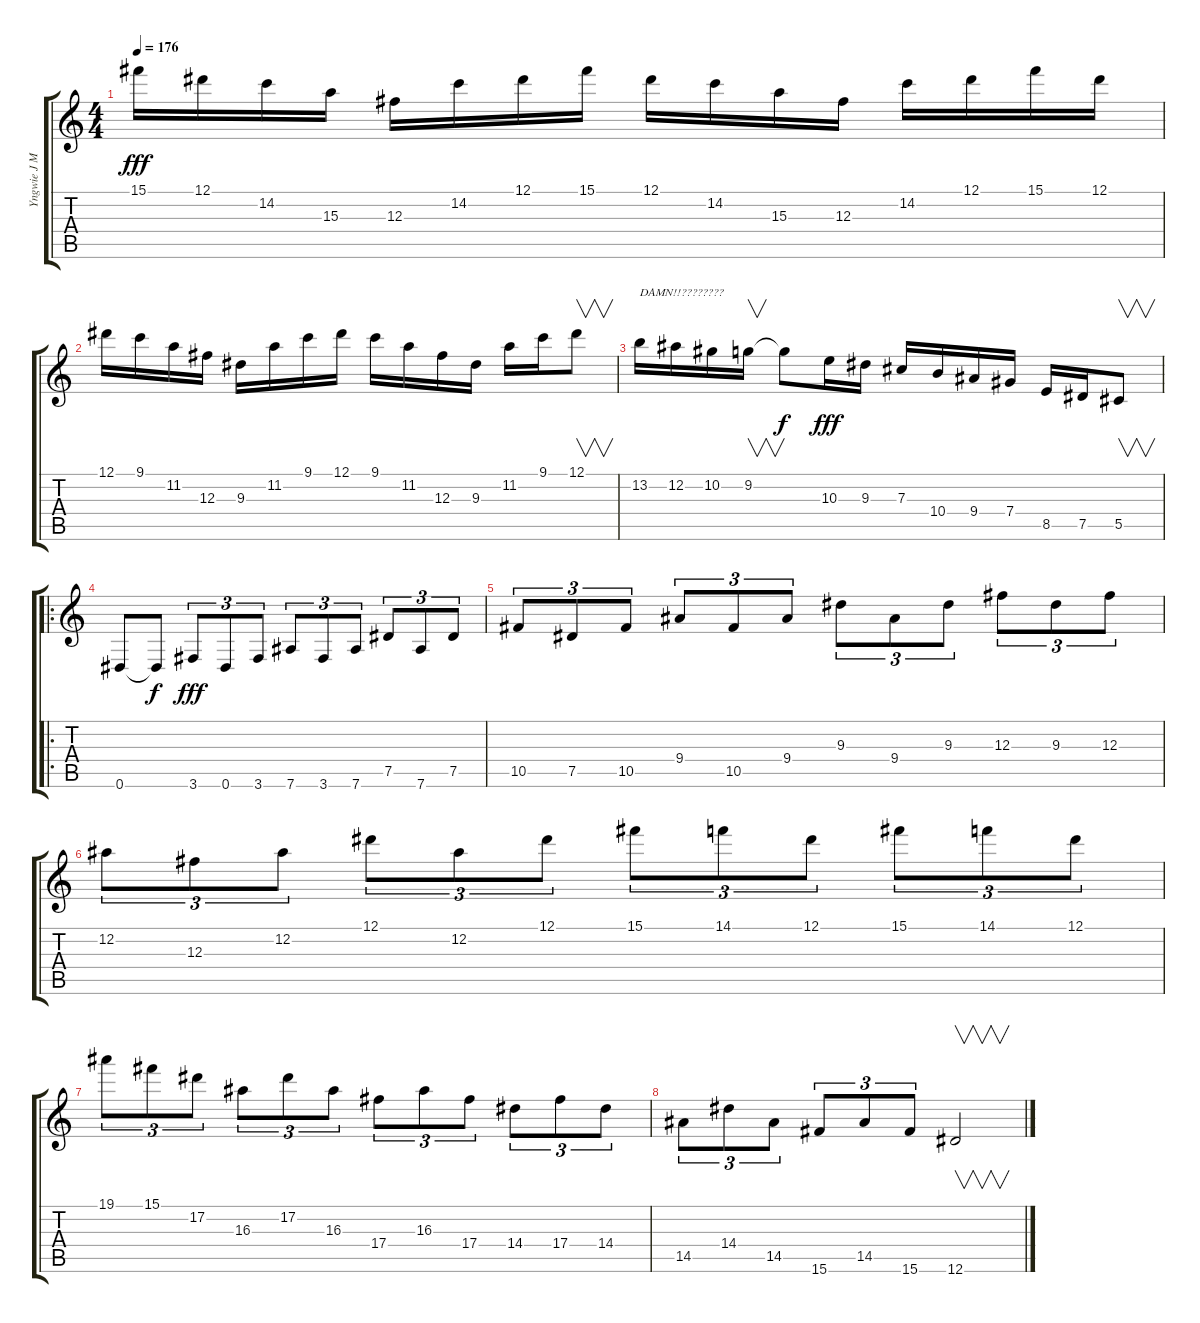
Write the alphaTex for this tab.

\track ("Yngwie J Malmsteen" "Yngwie J M") {instrument distortionguitar}
\staff {score tabs}
\tuning (Eb4 Bb3 Gb3 Db3 Ab2 Eb2) {hide}
\ts (4 4)
\tempo 176
\clef g2
\ks c
15.1.16{dy fff} 12.1.16 14.2.16 15.3.16 12.3.16 14.2.16 12.1.16 15.1.16 12.1.16 14.2.16 15.3.16 12.3.16 14.2.16 12.1.16 15.1.16 12.1.16 |
12.1.16 9.1.16 11.2.16 12.3.16 9.3.16 11.2.16 9.1.16 12.1.16 9.1.16 11.2.16 12.3.16 9.3.16 11.2.16 9.1.16 12.1.8{v} |
13.2.16{txt "DAMN!!????????"} 12.2.16 10.2.16 9.2.16{v} 9.2{t}.8{dy f} 10.3.16{dy fff} 9.3.16 7.3.16 10.4.16 9.4.16 7.4.16 8.5.16 7.5.16 5.5.8{v} |
\ro
0.6.8 0.6{t}.8{dy f} 3.6.8{tu (3 2) dy fff} 0.6.8{tu (3 2)} 3.6.8{tu (3 2)} 7.6.8{tu (3 2)} 3.6.8{tu (3 2)} 7.6.8{tu (3 2)} 7.5.8{tu (3 2)} 7.6.8{tu (3 2)} 7.5.8{tu (3 2)} |
10.5.8{tu (3 2)} 7.5.8{tu (3 2)} 10.5.8{tu (3 2)} 9.4.8{tu (3 2)} 10.5.8{tu (3 2)} 9.4.8{tu (3 2)} 9.3.8{tu (3 2)} 9.4.8{tu (3 2)} 9.3.8{tu (3 2)} 12.3.8{tu (3 2)} 9.3.8{tu (3 2)} 12.3.8{tu (3 2)} |
12.2.8{tu (3 2)} 12.3.8{tu (3 2)} 12.2.8{tu (3 2)} 12.1.8{tu (3 2)} 12.2.8{tu (3 2)} 12.1.8{tu (3 2)} 15.1.8{tu (3 2)} 14.1.8{tu (3 2)} 12.1.8{tu (3 2)} 15.1.8{tu (3 2)} 14.1.8{tu (3 2)} 12.1.8{tu (3 2)} |
19.1.8{tu (3 2)} 15.1.8{tu (3 2)} 17.2.8{tu (3 2)} 16.3.8{tu (3 2)} 17.2.8{tu (3 2)} 16.3.8{tu (3 2)} 17.4.8{tu (3 2)} 16.3.8{tu (3 2)} 17.4.8{tu (3 2)} 14.4.8{tu (3 2)} 17.4.8{tu (3 2)} 14.4.8{tu (3 2)} |
14.5.8{tu (3 2)} 14.4.8{tu (3 2)} 14.5.8{tu (3 2)} 15.6.8{tu (3 2)} 14.5.8{tu (3 2)} 15.6.8{tu (3 2)} 12.6.2{v}
